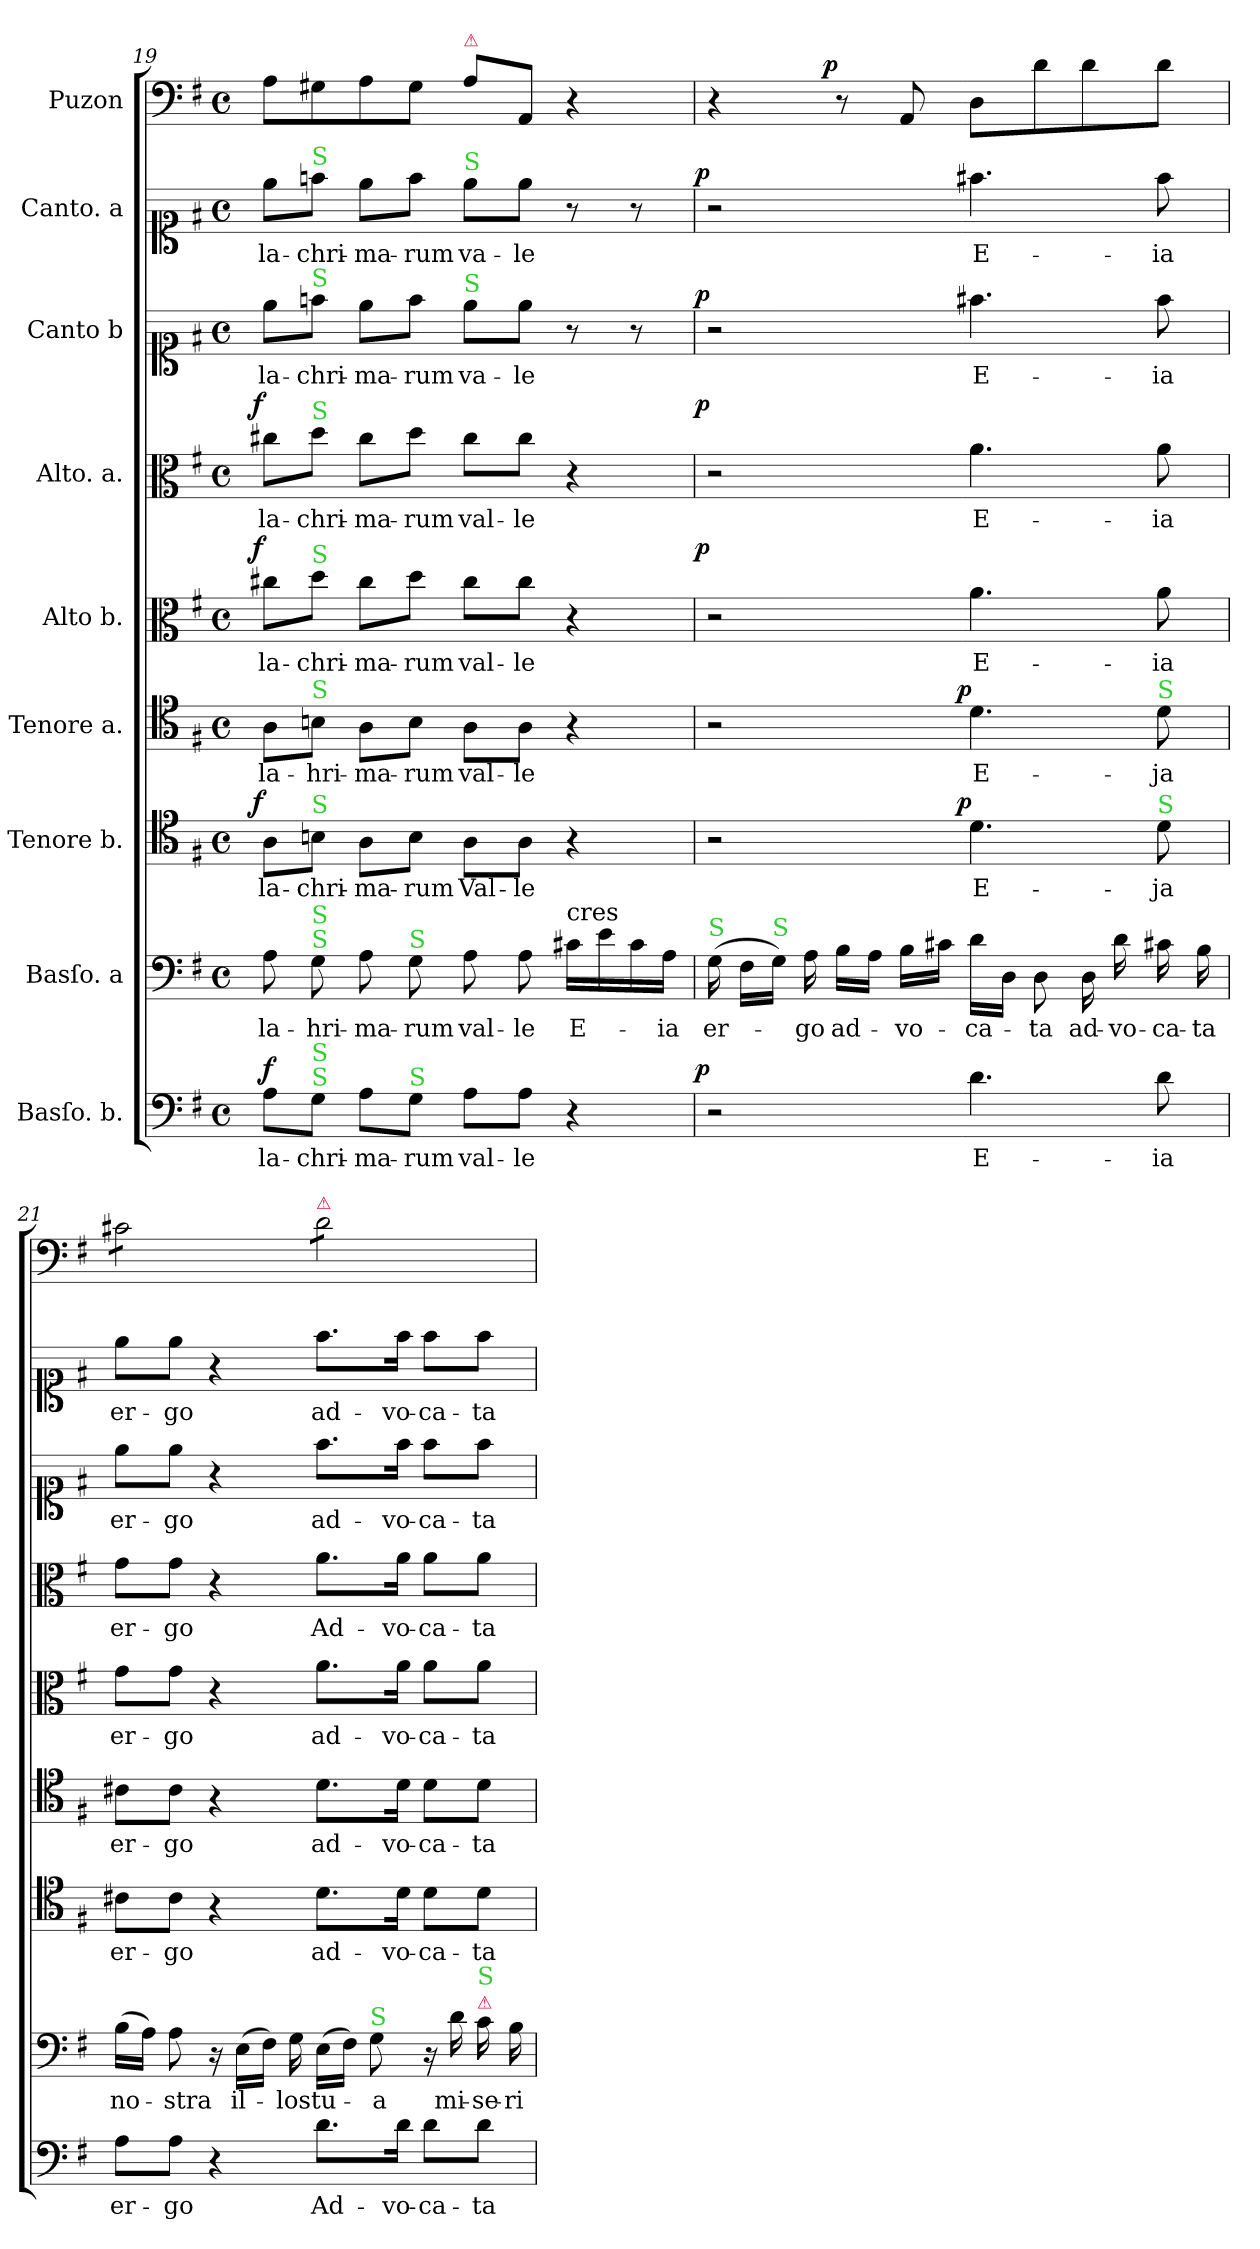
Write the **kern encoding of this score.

**kern	**text	**dynam	**kern	**text	**kern	**text	**dynam	**kern	**text	**dynam	**kern	**text	**dynam	**kern	**text	**dynam	**kern	**text	**dynam	**kern	**text	**dynam	**kern	**dynam
*part9	*part9	*part9	*part8	*part8	*part7	*part7	*part7	*part6	*part6	*part6	*part5	*part5	*part5	*part4	*part4	*part4	*part3	*part3	*part3	*part2	*part2	*part2	*part1	*part1
*staff9	*staff9	*staff9	*staff8	*staff8	*staff7	*staff7	*staff7	*staff6	*staff6	*staff6	*staff5	*staff5	*staff5	*staff4	*staff4	*staff4	*staff3	*staff3	*staff3	*staff2	*staff2	*staff2	*staff1	*staff1
*I"Basſo. b.	*	*	*I"Basſo. a	*	*I"Tenore b.	*	*	*I"Tenore a.	*	*	*I"Alto b.	*	*	*I"Alto. a.	*	*	*I"Canto b	*	*	*I"Canto. a	*	*	*I"Puzon	*
*clefF4	*	*	*clefF4	*	*clefC4	*	*	*clefC4	*	*	*clefC3	*	*	*clefC3	*	*	*clefC1	*	*	*clefC1	*	*	*clefF4	*
*k[f#]	*	*	*k[f#]	*	*k[f#]	*	*	*k[f#]	*	*	*k[f#]	*	*	*k[f#]	*	*	*k[f#]	*	*	*k[f#]	*	*	*k[f#]	*
*G:	*	*	*G:	*	*G:	*	*	*G:	*	*	*G:	*	*	*G:	*	*	*G:	*	*	*G:	*	*	*G:	*
*M4/4	*	*	*M4/4	*	*M4/4	*	*	*M4/4	*	*	*M4/4	*	*	*M4/4	*	*	*M4/4	*	*	*M4/4	*	*	*M4/4	*
*met(c)	*	*	*met(c)	*	*met(c)	*	*	*met(c)	*	*	*met(c)	*	*	*met(c)	*	*	*met(c)	*	*	*met(c)	*	*	*met(c)	*
=19	=19	=19	=19	=19	=19	=19	=19	=19	=19	=19	=19	=19	=19	=19	=19	=19	=19	=19	=19	=19	=19	=19	=19	=19
!	!	!LO:DY:a	!	!	!	!	!LO:DY:a:rj	!	!	!	!	!	!LO:DY:a:rj	!	!	!LO:DY:a:rj	!	!	!	!	!	!	!	!
8A\L	la-	f	8A\	la-	8A\L	la-	f	8A\L	la-	.	8cc#X\L	la-	f	8cc#X\L	la-	f	8ee\L	la-	.	8ee\L	la-	.	8A\L	.
!	!	!	!	!	!	!	!	!	!	!	!	!	!	!	!	!	!	!	!	!LO:TX:a:color=limegreen:t=S	!	!	!	!
!	!	!	!	!	!	!	!	!	!	!	!	!	!	!	!	!	!LO:TX:a:color=limegreen:t=S	!	!	!	!	!	!	!
!	!	!	!	!	!	!	!	!	!	!	!	!	!	!LO:TX:a:color=limegreen:t=S	!	!	!	!	!	!	!	!	!	!
!	!	!	!	!	!	!	!	!	!	!	!LO:TX:a:color=limegreen:t=S	!	!	!	!	!	!	!	!	!	!	!	!	!
!	!	!	!	!	!	!	!	!LO:TX:a:color=limegreen:t=S	!	!	!	!	!	!	!	!	!	!	!	!	!	!	!	!
!	!	!	!	!	!LO:TX:a:color=limegreen:t=S	!	!	!	!	!	!	!	!	!	!	!	!	!	!	!	!	!	!	!
!	!	!	!LO:TX:a:color=limegreen:t=S	!	!	!	!	!	!	!	!	!	!	!	!	!	!	!	!	!	!	!	!	!
!	!	!	!LO:TX:a:color=limegreen:t=S	!	!	!	!	!	!	!	!	!	!	!	!	!	!	!	!	!	!	!	!	!
!LO:TX:a:color=limegreen:t=S	!	!	!	!	!	!	!	!	!	!	!	!	!	!	!	!	!	!	!	!	!	!	!	!
!LO:TX:a:color=limegreen:t=S	!	!	!	!	!	!	!	!	!	!	!	!	!	!	!	!	!	!	!	!	!	!	!	!
8G\J	-chri-	.	8G\	-hri-	8Bn\J	-chri-	.	8Bn\J	-hri-	.	8dd\J	-chri-	.	8dd\J	-chri-	.	8ffn\J	-chri-	.	8ffn\J	-chri-	.	8G#X\	.
8A\L	-ma-	.	8A\	-ma-	8A\L	-ma-	.	8A\L	-ma-	.	8cc#\L	-ma-	.	8cc#\L	-ma-	.	8ee\L	-ma-	.	8ee\L	-ma-	.	8A\	.
!	!	!	!LO:TX:a:color=limegreen:t=S	!	!	!	!	!	!	!	!	!	!	!	!	!	!	!	!	!	!	!	!	!
!LO:TX:a:color=limegreen:t=S	!	!	!	!	!	!	!	!	!	!	!	!	!	!	!	!	!	!	!	!	!	!	!	!
8G\J	-rum	.	8G\	-rum	8B\J	-rum	.	8B\J	-rum	.	8dd\J	-rum	.	8dd\J	-rum	.	8ff\J	-rum	.	8ff\J	-rum	.	8G#\J	.
!	!	!	!	!	!	!	!	!	!	!	!	!	!	!	!	!	!	!	!	!	!	!	!LO:TX:a:color=crimson:t=⚠	!
!	!	!	!	!	!	!	!	!	!	!	!	!	!	!	!	!	!	!	!	!LO:TX:a:color=limegreen:t=S	!	!	!	!
!	!	!	!	!	!	!	!	!	!	!	!	!	!	!	!	!	!LO:TX:a:color=limegreen:t=S	!	!	!	!	!	!	!
8A\L	val-	.	8A\	val-	8A\L	Val-	.	8A\L	val-	.	8cc#\L	val-	.	8cc#\L	val-	.	8ee\L	va-	.	8ee\L	va-	.	8A\L	.
8A\J	-le	.	8A\	-le	8A\J	-le	.	8A\J	-le	.	8cc#\J	-le	.	8cc#\J	-le	.	8ee\J	-le	.	8ee\J	-le	.	8AA/J	.
!	!	!	!LO:TX:a:t=cres	!	!	!	!	!	!	!	!	!	!	!	!	!	!	!	!	!	!	!	!	!
4r	.	.	16c#X\LL	E-	4r	.	.	4r	.	.	4r	.	.	4r	.	.	8r	.	.	8r	.	.	4r	.
.	.	.	16e\	.	.	.	.	.	.	.	.	.	.	.	.	.	.	.	.	.	.	.	.	.
.	.	.	16c#\	.	.	.	.	.	.	.	.	.	.	.	.	.	8r	.	.	8r	.	.	.	.
.	.	.	16A\JJ	-ia	.	.	.	.	.	.	.	.	.	.	.	.	.	.	.	.	.	.	.	.
=20	=20	=20	=20	=20	=20	=20	=20	=20	=20	=20	=20	=20	=20	=20	=20	=20	=20	=20	=20	=20	=20	=20	=20	=20
!	!	!	!LO:TX:a:color=limegreen:t=S	!	!	!	!	!	!	!	!	!	!	!	!	!	!	!	!	!	!	!	!	!
!	!	!LO:DY:a:rj	!	!	!	!	!	!	!	!	!	!	!LO:DY:a:rj	!	!	!LO:DY:a:rj	!	!	!LO:DY:a:rj	!	!	!LO:DY:a:rj	!	!
2r	.	p	(16G\	er-	2r	.	.	2r	.	.	2r	.	p	2r	.	p	2r	.	p.	2r	.	p	4r	.
.	.	.	16F#\LL	.	.	.	.	.	.	.	.	.	.	.	.	.	.	.	.	.	.	.	.	.
!	!	!	!LO:TX:a:color=limegreen:t=S	!	!	!	!	!	!	!	!	!	!	!	!	!	!	!	!	!	!	!	!	!
.	.	.	16G\JJ)	.	.	.	.	.	.	.	.	.	.	.	.	.	.	.	.	.	.	.	.	.
.	.	.	16A\	-go	.	.	.	.	.	.	.	.	.	.	.	.	.	.	.	.	.	.	.	.
!	!	!	!	!	!	!	!	!	!	!	!	!	!	!	!	!	!	!	!	!	!	!	!	!LO:DY:a:rj
.	.	.	16B\LL	ad-	.	.	.	.	.	.	.	.	.	.	.	.	.	.	.	.	.	.	8r	p
.	.	.	16A\JJ	.	.	.	.	.	.	.	.	.	.	.	.	.	.	.	.	.	.	.	.	.
.	.	.	16B\LL	-vo-	.	.	.	.	.	.	.	.	.	.	.	.	.	.	.	.	.	.	8AA/	.
.	.	.	16c#X\JJ	.	.	.	.	.	.	.	.	.	.	.	.	.	.	.	.	.	.	.	.	.
!	!	!	!	!	!	!	!LO:DY:a:rj	!	!	!LO:DY:a:rj	!	!	!	!	!	!	!	!	!	!	!	!	!	!
4.d\	E-	.	16d\LL	-ca-	4.d\	E-	p	4.d\	E-	p	4.a\	E-	.	4.a\	E-	.	4.ff#X\	E-	.	4.ff#X\	E-	.	8D\L	.
.	.	.	16D\JJ	.	.	.	.	.	.	.	.	.	.	.	.	.	.	.	.	.	.	.	.	.
.	.	.	8D\	-ta	.	.	.	.	.	.	.	.	.	.	.	.	.	.	.	.	.	.	8d\	.
.	.	.	16D\	ad-	.	.	.	.	.	.	.	.	.	.	.	.	.	.	.	.	.	.	8d\	.
.	.	.	16d\	-vo-	.	.	.	.	.	.	.	.	.	.	.	.	.	.	.	.	.	.	.	.
!	!	!	!	!	!	!	!	!LO:TX:a:color=limegreen:t=S	!	!	!	!	!	!	!	!	!	!	!	!	!	!	!	!
!	!	!	!	!	!LO:TX:a:color=limegreen:t=S	!	!	!	!	!	!	!	!	!	!	!	!	!	!	!	!	!	!	!
8d\	-ia	.	16c#X\	-ca-	8d\	-ja	.	8d\	-ja	.	8a\	-ia	.	8a\	-ia	.	8ff#\	-ia	.	8ff#\	-ia	.	8d\J	.
.	.	.	16B\	-ta	.	.	.	.	.	.	.	.	.	.	.	.	.	.	.	.	.	.	.	.
=21	=21	=21	=21	=21	=21	=21	=21	=21	=21	=21	=21	=21	=21	=21	=21	=21	=21	=21	=21	=21	=21	=21	=21	=21
!	!	!	!	!	!	!	!	!	!	!	!	!	!	!	!	!	!	!	!	!	!	!	!LO:TX:a:color=crimson:t=⚠	!
!	!	!	!	!	!	!	!	!	!	!	!	!	!	!	!	!	!	!	!	!	!	!	!LO:TX:a:color=crimson:t=⚠	!
*	*	*	*	*	*	*	*	*	*	*	*	*	*	*	*	*	*	*	*	*	*	*	*tremolo	*
8A\L	er-	.	(16B\LL	no-	8c#X\L	er-	.	8c#X\L	er-	.	8g\L	er-	.	8g\L	er-	.	8ee\L	er-	.	8ee\L	er-	.	8c#X\L	.
.	.	.	16A\JJ)	.	.	.	.	.	.	.	.	.	.	.	.	.	.	.	.	.	.	.	.	.
8A\J	-go	.	8A\	-stra	8c#\J	-go	.	8c#\J	-go	.	8g\J	-go	.	8g\J	-go	.	8ee\J	-go	.	8ee\J	-go	.	8c#X\	.
4r	.	.	16r	.	4r	.	.	4r	.	.	4r	.	.	4r	.	.	4r	.	.	4r	.	.	8c#X\	.
.	.	.	(16E\LL	il-	.	.	.	.	.	.	.	.	.	.	.	.	.	.	.	.	.	.	.	.
.	.	.	16F#\JJ)	.	.	.	.	.	.	.	.	.	.	.	.	.	.	.	.	.	.	.	8c#X\J	.
.	.	.	16G\	-los	.	.	.	.	.	.	.	.	.	.	.	.	.	.	.	.	.	.	.	.
!	!	!	!	!	!	!	!	!	!	!	!	!	!	!	!	!	!	!	!	!	!	!	!LO:TX:a:color=crimson:t=⚠	!
8.d\L	Ad-	.	(16E\LL	tu-	8.d\L	ad-	.	8.d\L	ad-	.	8.a\L	ad-	.	8.a\L	Ad-	.	8.ff#\L	ad-	.	8.ff#\L	ad-	.	8d\L	.
.	.	.	16F#\JJ)	.	.	.	.	.	.	.	.	.	.	.	.	.	.	.	.	.	.	.	.	.
!	!	!	!LO:TX:a:color=limegreen:t=S	!	!	!	!	!	!	!	!	!	!	!	!	!	!	!	!	!	!	!	!	!
.	.	.	8G\	-a	.	.	.	.	.	.	.	.	.	.	.	.	.	.	.	.	.	.	8d\	.
16d\Jk	-vo-	.	.	.	16d\Jk	-vo-	.	16d\Jk	-vo-	.	16a\Jk	-vo-	.	16a\Jk	-vo-	.	16ff#\Jk	-vo-	.	16ff#\Jk	-vo-	.	.	.
8d\L	-ca-	.	16r	.	8d\L	-ca-	.	8d\L	-ca-	.	8a\L	-ca-	.	8a\L	-ca-	.	8ff#\L	-ca-	.	8ff#\L	-ca-	.	8d\	.
.	.	.	16d\	mi-	.	.	.	.	.	.	.	.	.	.	.	.	.	.	.	.	.	.	.	.
!	!	!	!LO:TX:a:color=crimson:t=⚠	!	!	!	!	!	!	!	!	!	!	!	!	!	!	!	!	!	!	!	!	!
!	!	!	!LO:TX:a:color=limegreen:t=S	!	!	!	!	!	!	!	!	!	!	!	!	!	!	!	!	!	!	!	!	!
8d\J	-ta	.	16c\	-se-	8d\J	-ta	.	8d\J	-ta	.	8a\J	-ta	.	8a\J	-ta	.	8ff#\J	-ta	.	8ff#\J	-ta	.	8d\J	.
*	*	*	*	*	*	*	*	*	*	*	*	*	*	*	*	*	*	*	*	*	*	*	*Xtremolo	*
.	.	.	16B\	-ri-	.	.	.	.	.	.	.	.	.	.	.	.	.	.	.	.	.	.	.	.
=	=	=	=	=	=	=	=	=	=	=	=	=	=	=	=	=	=	=	=	=	=	=	=	=
*-	*-	*-	*-	*-	*-	*-	*-	*-	*-	*-	*-	*-	*-	*-	*-	*-	*-	*-	*-	*-	*-	*-	*-	*-
